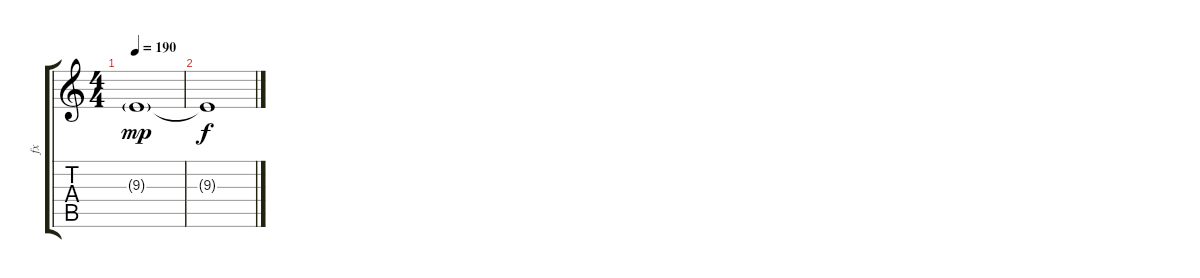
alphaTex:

\track ("fx" "fx") {instrument stringensemble1}
\staff {score tabs}
\tuning (E4 B3 G3 D3 A2 E2) {hide}
\ts (4 4)
\tempo 190
\clef g2
\ks c
9.3{g}.1{dy mp} |
9.3{t}.1{dy f}
